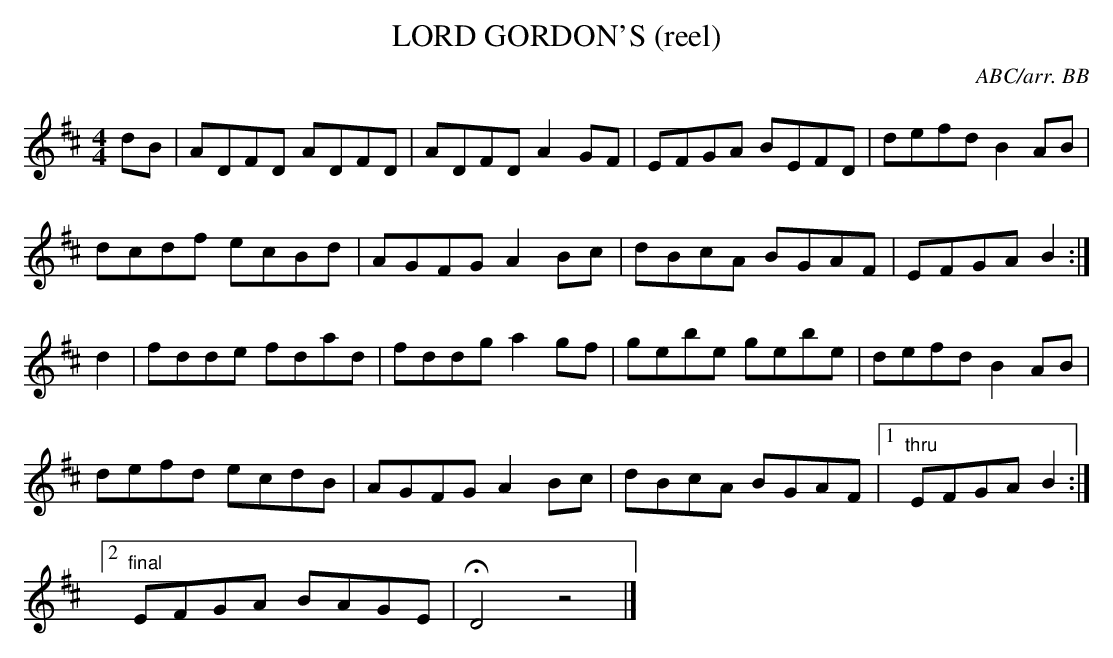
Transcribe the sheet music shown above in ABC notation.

X:1
T:LORD GORDON'S (reel)
C:ABC/arr. BB
L:1/8
M:4/4
K:D
dB|ADFD ADFD|ADFD A2GF|EFGA BEFD|defd B2AB|
dcdf ecBd|AGFG A2Bc|dBcA BGAF|EFGA B2:|
d2|fdde fdad|fddg a2gf|gebe gebe|defd B2AB|
defd ecdB|AGFG A2Bc|dBcA BGAF|1 "thru"EFGA B2:|
[2 "final"EFGA BAGE|HD4z4|]
